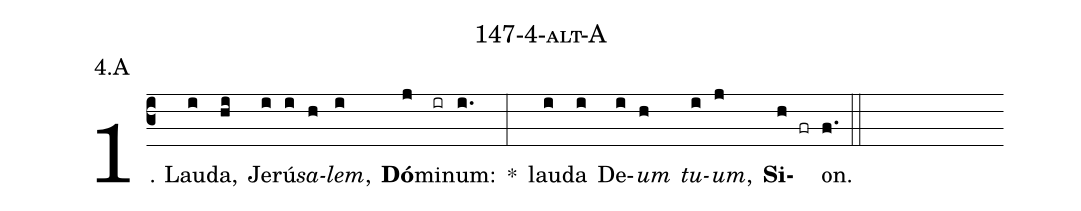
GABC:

name: 147-4-alt-A;
annotation: 4.A;
%%
(c3)1. Lau(i)da,(hi) Je(i)rú(i)<i>sa</i>(h)<i>lem</i>,(i) <b>Dó</b>(j)mi(ir)num:(i.) *(:) lau(i)da(i) De(i)<i>um</i>(h) <i>tu</i>(i)<i>um</i>,(j) <b>Si</b>(h fr)on.(f.) (::)
